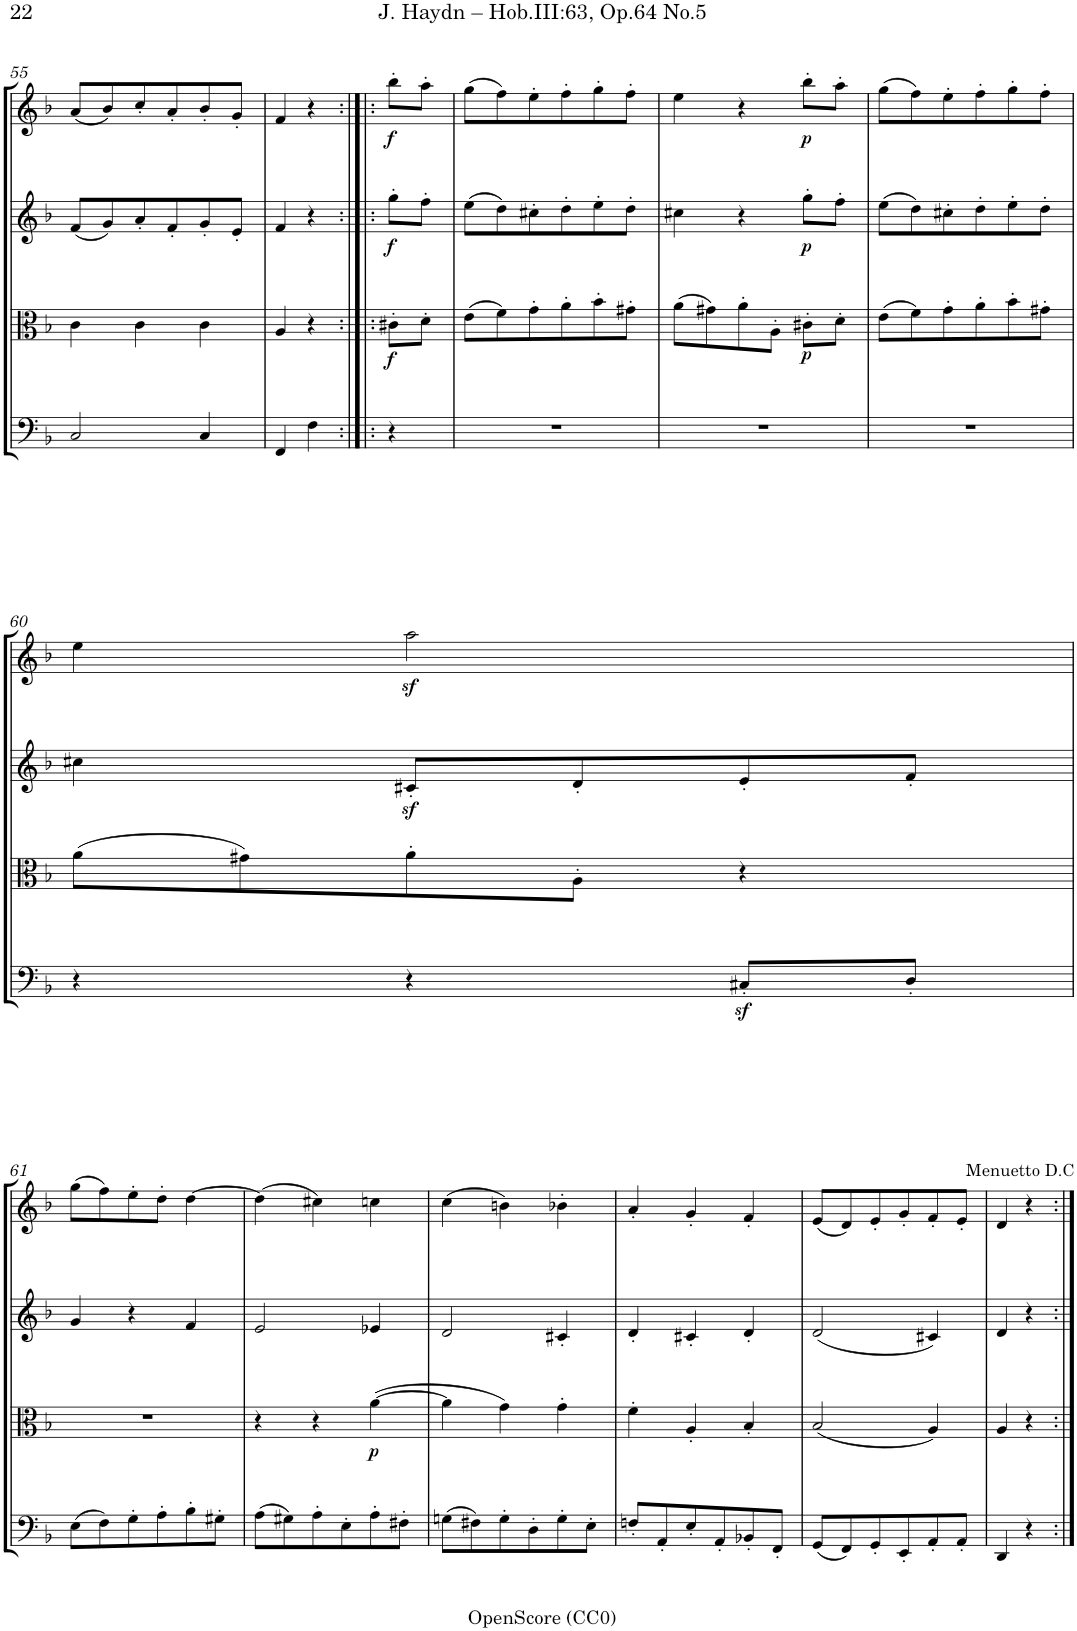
**kern	**kern	**dynam	**kern	**dynam	**kern	**dynam
*part4	*part3	*part3	*part2	*part2	*part1	*part1
*staff4	*staff3	*staff3	*staff2	*staff2	*staff1	*staff1
*I"Violoncello	*I"Viola	*	*I"Violin 2	*	*I"Violin 1	*
*I'Vc	*I'Vla	*	*I'Vln	*	*I'Vln	*
!!LO:PB:g=z
*clefF4	*clefC3	*	*clefG2	*	*clefG2	*
*k[b-]	*k[b-]	*	*k[b-]	*	*k[b-]	*
*M3/4	*M3/4	*	*M3/4	*	*M3/4	*
=55	=55	=55	=55	=55	=55	=55
2C/	4c\	.	(8f/L	.	(8a/L	.
.	.	.	8g/)	.	8b-/)	.
.	4c\	.	8a'/	.	8cc'/	.
.	.	.	8f'/	.	8a'/	.
4C/	4c\	.	8g'/	.	8b-'/	.
.	.	.	8e'/J	.	8g'/J	.
=56	=56	=56	=56	=56	=56	=56
4FF/	4A/	.	4f/	.	4f/	.
4F\	4r	.	4r	.	4r	.
=56X3:|!|:	=56X3:|!|:	=56X3:|!|:	=56X3:|!|:	=56X3:|!|:	=56X3:|!|:	=56X3:|!|:
!	!	!LO:DY:b	!	!LO:DY:b	!	!LO:DY:b
4r	8c#X'\L	f	8gg'\L	f	8bb-'\L	f
.	8d'\J	.	8ff'\J	.	8aa'\J	.
=57	=57	=57	=57	=57	=57	=57
2.r	(8e\L	.	(8ee\L	.	(8gg\L	.
.	8f\)	.	8dd\)	.	8ff\)	.
.	8g'\	.	8cc#X'\	.	8ee'\	.
.	8a'\	.	8dd'\	.	8ff'\	.
.	8b-'\	.	8ee'\	.	8gg'\	.
.	8g#X'\J	.	8dd'\J	.	8ff'\J	.
=58	=58	=58	=58	=58	=58	=58
2.r	(8a\L	.	4cc#X\	.	4ee\	.
.	8g#X\)	.	.	.	.	.
.	8a'\	.	4r	.	4r	.
.	8A'\J	.	.	.	.	.
!	!	!LO:DY:b	!	!LO:DY:b	!	!LO:DY:b
.	8c#X'\L	p	8gg'\L	p	8bb-'\L	p
.	8d'\J	.	8ff'\J	.	8aa'\J	.
=59	=59	=59	=59	=59	=59	=59
2.r	(8e\L	.	(8ee\L	.	(8gg\L	.
.	8f\)	.	8dd\)	.	8ff\)	.
.	8g'\	.	8cc#X'\	.	8ee'\	.
.	8a'\	.	8dd'\	.	8ff'\	.
.	8b-'\	.	8ee'\	.	8gg'\	.
.	8g#X'\J	.	8dd'\J	.	8ff'\J	.
!!LO:LB:g=z
=60	=60	=60	=60	=60	=60	=60
4r	(8a\L	.	4cc#X\	.	4ee\	.
.	8g#X\)	.	.	.	.	.
4r	8a'\	.	8c#Xz<'/L	.	2aaz<\	.
.	8A'\J	.	8d'/	.	.	.
8C#Xz<'/L	4r	.	8e'/	.	.	.
8D'/J	.	.	8f'/J	.	.	.
!!LO:LB:g=z
=61	=61	=61	=61	=61	=61	=61
(8E\L	2.r	.	4g/	.	(8gg\L	.
8F\)	.	.	.	.	8ff\)	.
8G'\	.	.	4r	.	8ee'\	.
8A'\	.	.	.	.	8dd'\J	.
8B-'\	.	.	4f/	.	[4dd\	.
8G#X'\J	.	.	.	.	.	.
=62	=62	=62	=62	=62	=62	=62
(8A\L	4r	.	2e/	.	(4dd\]	.
8G#X\)	.	.	.	.	.	.
8A'\	4r	.	.	.	4cc#X\)	.
8E'\	.	.	.	.	.	.
!	!	!LO:DY:b	!	!	!	!
8A'\	([4a\	p	4e-X/	.	4ccn\	.
8F#X'\J	.	.	.	.	.	.
=63	=63	=63	=63	=63	=63	=63
(8Gn\L	4a\]	.	2d/	.	(4cc\	.
8F#X\)	.	.	.	.	.	.
8G'\	4g\)	.	.	.	4bn\)	.
8D'\	.	.	.	.	.	.
8G'\	4g'\	.	4c#X'/	.	4b-X'\	.
8E'\J	.	.	.	.	.	.
=64	=64	=64	=64	=64	=64	=64
8Fn'/L	4f'\	.	4d'/	.	4a'/	.
8AA'/	.	.	.	.	.	.
8E'/	4A'/	.	4c#X'/	.	4g'/	.
8AA'/	.	.	.	.	.	.
8BB-X'/	4B-'/	.	4d'/	.	4f'/	.
8FF'/J	.	.	.	.	.	.
=65	=65	=65	=65	=65	=65	=65
(8GG/L	(2B-/	.	(2d/	.	(8e/L	.
8FF/)	.	.	.	.	8d/)	.
8GG'/	.	.	.	.	8e'/	.
8EE'/	.	.	.	.	8g'/	.
8AA'/	4A/)	.	4c#X/)	.	8f'/	.
8AA'/J	.	.	.	.	8e'/J	.
=66	=66	=66	=66	=66	=66	=66
4DD/	4A/	.	4d/	.	4d/	.
4r	4r	.	4r	.	4r	.
!	!	!	!	!	!LO:TX:a:t=Menuetto D.C	!
=:|!	=:|!	=:|!	=:|!	=:|!	=:|!	=:|!
*-	*-	*-	*-	*-	*-	*-
